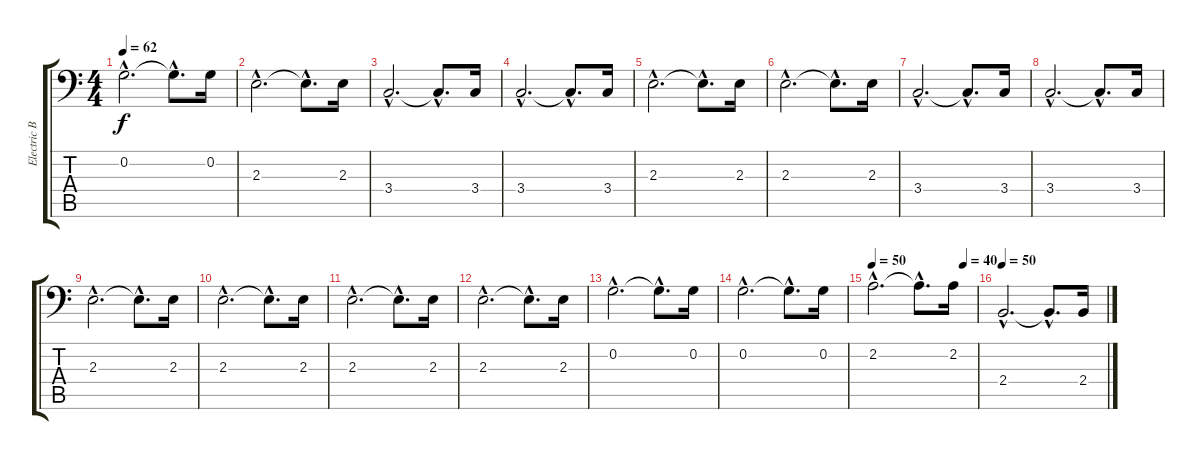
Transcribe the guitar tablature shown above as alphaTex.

\track ("Electric Bass Guitar" "Electric B") {instrument electricbassfinger}
\staff {score tabs}
\tuning (C3 G2 D2 A1 E1 B0) {hide}
\ts (4 4)
\tempo 62
\clef f4
\ks c
0.2{hac}.2{d dy f} 0.2{hac t}.8{d} 0.2.16 |
2.3{hac}.2{d} 2.3{hac t}.8{d} 2.3.16 |
3.4{hac}.2{d} 3.4{hac t}.8{d} 3.4.16 |
3.4{hac}.2{d} 3.4{hac t}.8{d} 3.4.16 |
2.3{hac}.2{d} 2.3{hac t}.8{d} 2.3.16 |
2.3{hac}.2{d} 2.3{hac t}.8{d} 2.3.16 |
3.4{hac}.2{d} 3.4{hac t}.8{d} 3.4.16 |
3.4{hac}.2{d} 3.4{hac t}.8{d} 3.4.16 |
2.3{hac}.2{d} 2.3{hac t}.8{d} 2.3.16 |
2.3{hac}.2{d} 2.3{hac t}.8{d} 2.3.16 |
2.3{hac}.2{d} 2.3{hac t}.8{d} 2.3.16 |
2.3{hac}.2{d} 2.3{hac t}.8{d} 2.3.16 |
0.2{hac}.2{d} 0.2{hac t}.8{d} 0.2.16 |
0.2{hac}.2{d} 0.2{hac t}.8{d} 0.2.16 |
\tempo 50
\tempo (40 0.875)
2.2{hac}.2{d} 2.2{hac t}.8{d} 2.2.16 |
\tempo 50
2.4{hac}.2{d} 2.4{hac t}.8{d} 2.4.16
